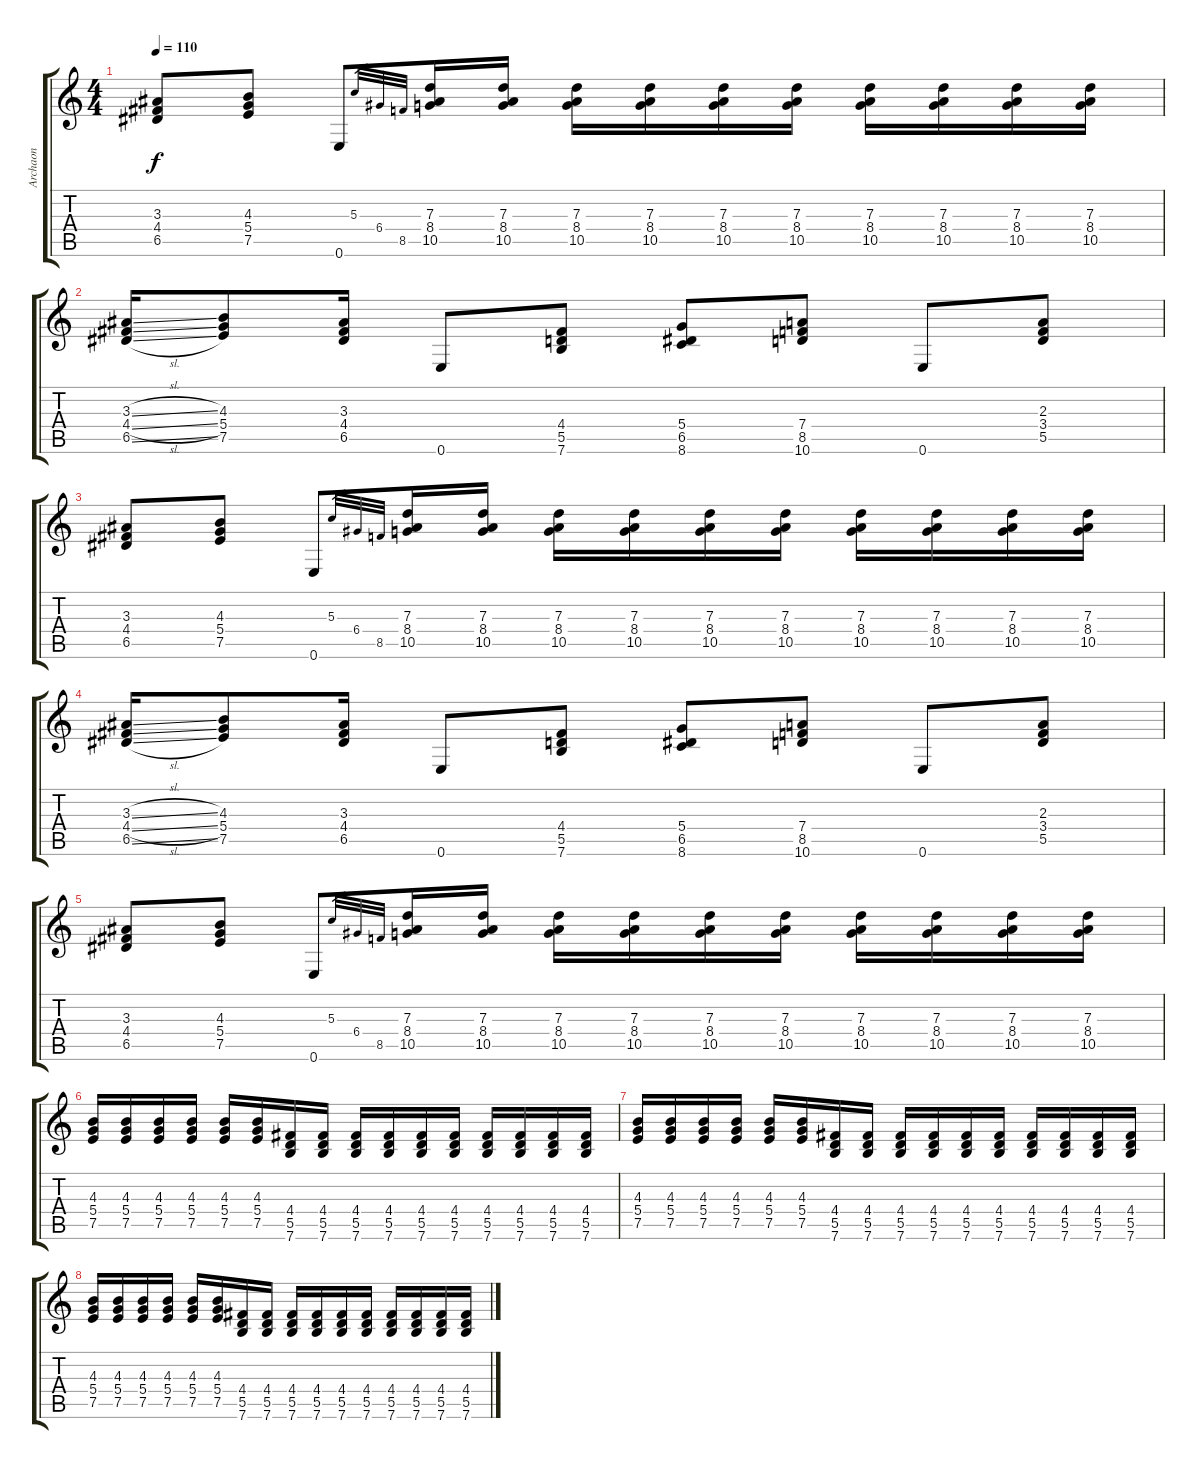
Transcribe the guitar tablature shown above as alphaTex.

\track ("Archaon" "Archaon") {instrument distortionguitar}
\staff {score tabs}
\tuning (E4 B3 G3 D3 A2 E2) {hide}
\ts (4 4)
\tempo 110
\clef g2
\ks c
(3.3 4.4 6.5).8{dy f} (4.3 5.4 7.5).8 0.6.8 5.3.32{gr} 6.4.32{gr} 8.5.32{gr} (7.3 8.4 10.5).16 (7.3 8.4 10.5).16 (7.3 8.4 10.5).16 (7.3 8.4 10.5).16 (7.3 8.4 10.5).16 (7.3 8.4 10.5).16 (7.3 8.4 10.5).16 (7.3 8.4 10.5).16 (7.3 8.4 10.5).16 (7.3 8.4 10.5).16 |
(3.3{sl} 4.4{sl} 6.5{sl}).16 (4.3 5.4 7.5).8 (3.3 4.4 6.5).16 0.6.8 (4.4 5.5 7.6).8 (5.4 6.5 8.6).8 (7.4 8.5 10.6).8 0.6.8 (2.3 3.4 5.5).8 |
(3.3 4.4 6.5).8 (4.3 5.4 7.5).8 0.6.8 5.3.32{gr} 6.4.32{gr} 8.5.32{gr} (7.3 8.4 10.5).16 (7.3 8.4 10.5).16 (7.3 8.4 10.5).16 (7.3 8.4 10.5).16 (7.3 8.4 10.5).16 (7.3 8.4 10.5).16 (7.3 8.4 10.5).16 (7.3 8.4 10.5).16 (7.3 8.4 10.5).16 (7.3 8.4 10.5).16 |
(3.3{sl} 4.4{sl} 6.5{sl}).16 (4.3 5.4 7.5).8 (3.3 4.4 6.5).16 0.6.8 (4.4 5.5 7.6).8 (5.4 6.5 8.6).8 (7.4 8.5 10.6).8 0.6.8 (2.3 3.4 5.5).8 |
(3.3 4.4 6.5).8 (4.3 5.4 7.5).8 0.6.8 5.3.32{gr} 6.4.32{gr} 8.5.32{gr} (7.3 8.4 10.5).16 (7.3 8.4 10.5).16 (7.3 8.4 10.5).16 (7.3 8.4 10.5).16 (7.3 8.4 10.5).16 (7.3 8.4 10.5).16 (7.3 8.4 10.5).16 (7.3 8.4 10.5).16 (7.3 8.4 10.5).16 (7.3 8.4 10.5).16 |
(4.3 5.4 7.5).16 (4.3 5.4 7.5).16 (4.3 5.4 7.5).16 (4.3 5.4 7.5).16 (4.3 5.4 7.5).16 (4.3 5.4 7.5).16 (4.4 5.5 7.6).16 (4.4 5.5 7.6).16 (4.4 5.5 7.6).16 (4.4 5.5 7.6).16 (4.4 5.5 7.6).16 (4.4 5.5 7.6).16 (4.4 5.5 7.6).16 (4.4 5.5 7.6).16 (4.4 5.5 7.6).16 (4.4 5.5 7.6).16 |
(4.3 5.4 7.5).16 (4.3 5.4 7.5).16 (4.3 5.4 7.5).16 (4.3 5.4 7.5).16 (4.3 5.4 7.5).16 (4.3 5.4 7.5).16 (4.4 5.5 7.6).16 (4.4 5.5 7.6).16 (4.4 5.5 7.6).16 (4.4 5.5 7.6).16 (4.4 5.5 7.6).16 (4.4 5.5 7.6).16 (4.4 5.5 7.6).16 (4.4 5.5 7.6).16 (4.4 5.5 7.6).16 (4.4 5.5 7.6).16 |
(4.3 5.4 7.5).16 (4.3 5.4 7.5).16 (4.3 5.4 7.5).16 (4.3 5.4 7.5).16 (4.3 5.4 7.5).16 (4.3 5.4 7.5).16 (4.4 5.5 7.6).16 (4.4 5.5 7.6).16 (4.4 5.5 7.6).16 (4.4 5.5 7.6).16 (4.4 5.5 7.6).16 (4.4 5.5 7.6).16 (4.4 5.5 7.6).16 (4.4 5.5 7.6).16 (4.4 5.5 7.6).16 (4.4 5.5 7.6).16
